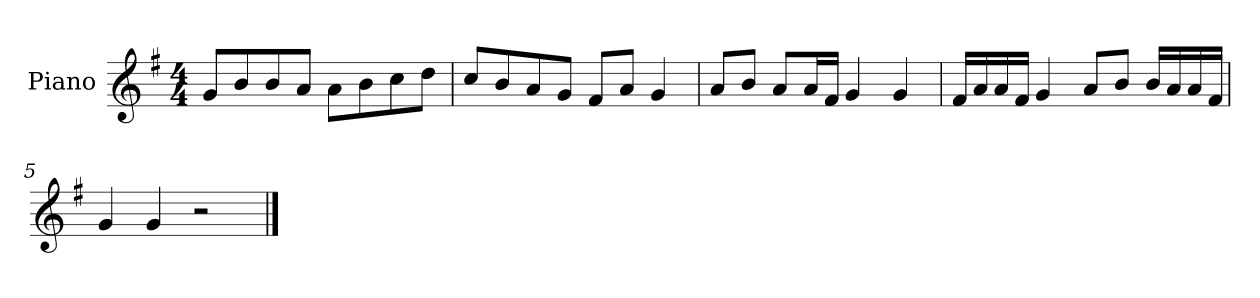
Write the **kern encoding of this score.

**kern
*part1
*staff1
*I"Piano
*I'P-no
*clefG2
*k[f#]
*M4/4
*MM90
=1
8g/L
8b/
8b/
8a/J
8a\L
8b\
8cc\
8dd\J
=2
8cc/L
8b/
8a/
8g/J
8f#/L
8a/J
4g/
=3
8a/L
8b/J
8a/L
16a/L
16f#/JJ
4g/
4g/
=4
16f#/LL
16a/
16a/
16f#/JJ
4g/
8a/L
8b/J
16b/LL
16a/
16a/
16f#/JJ
=5
4g/
4g/
2r
==
*-
